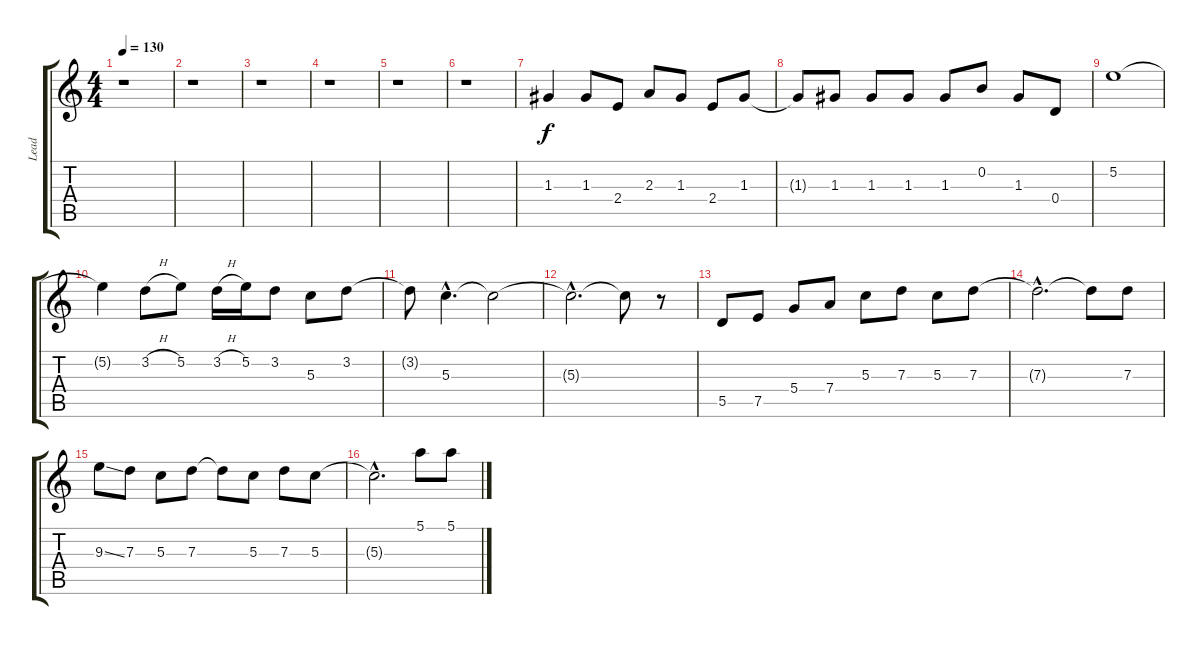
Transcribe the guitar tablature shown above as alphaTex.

\track ("Lead" "Lead") {instrument distortionguitar}
\staff {score tabs}
\tuning (E4 B3 G3 D3 A2 E2) {hide}
\ts (4 4)
\tempo 130
\clef g2
\ks c
r.1{dy f} |
r.1 |
r.1 |
r.1 |
r.1 |
r.1 |
1.3.4 1.3.8 2.4.8 2.3.8 1.3.8 2.4.8 1.3.8 |
1.3{t}.8 1.3.8 1.3.8 1.3.8 1.3.8 0.2.8 1.3.8 0.4.8 |
5.2.1 |
5.2{t}.4 3.2{h}.8 5.2.8 3.2{h}.16 5.2.16 3.2.8 5.3.8 3.2.8 |
3.2{t}.8 5.3{hac}.4{d} 5.3{t}.2 |
5.3{hac t}.2{d} 5.3{t}.8 r.8 |
5.5.8 7.5.8 5.4.8 7.4.8 5.3.8 7.3.8 5.3.8 7.3.8 |
7.3{hac t}.2{d} 7.3{t}.8 7.3.8 |
9.3{ss}.8 7.3.8 5.3.8 7.3.8 7.3{t}.8 5.3.8 7.3.8 5.3.8 |
5.3{hac t}.2{d} 5.1.8 5.1.8
